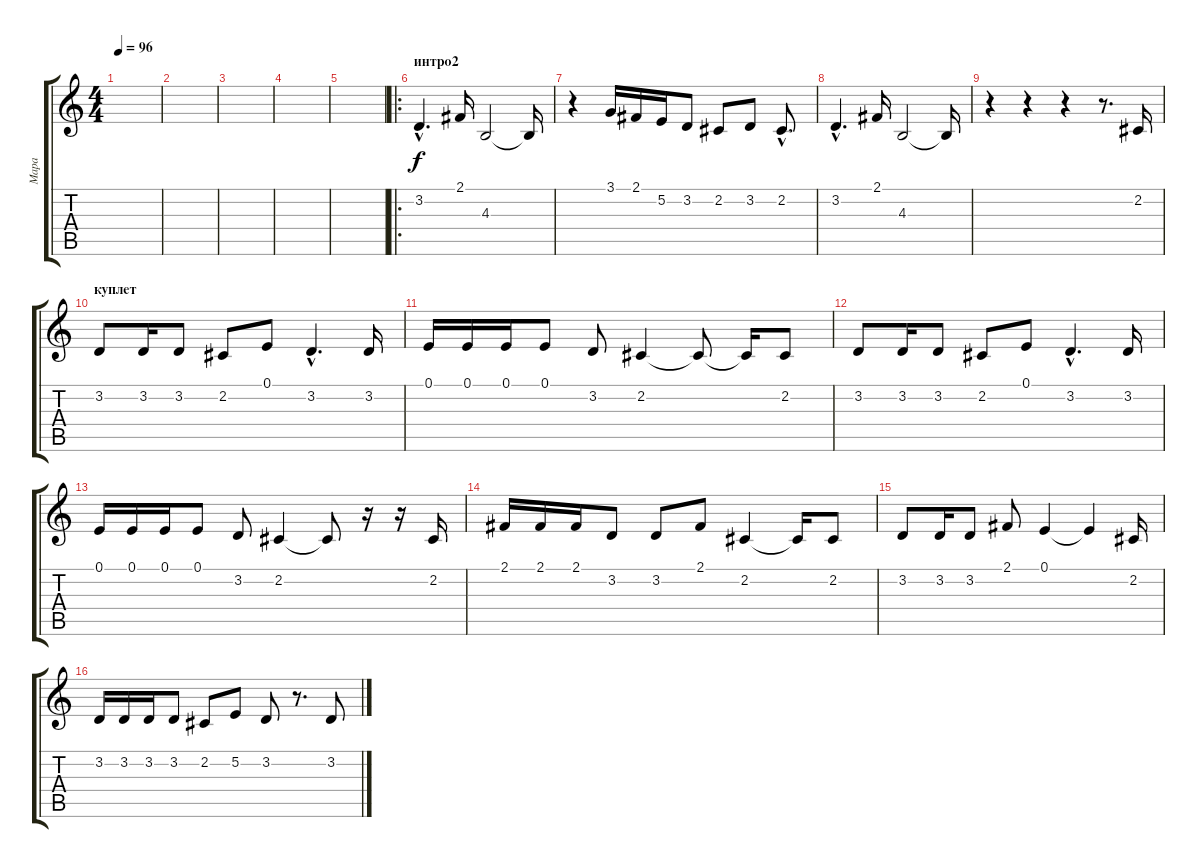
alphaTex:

\track ("Мара" "Мара") {instrument electricgrandpiano}
\staff {score tabs}
\tuning (E4 B3 G3 D3 A2 E2) {hide}
\ts (4 4)
\tempo 96
\clef g2
\ks c
|
|
|
|
|
\ro
\section ("" "интро2")
3.2{hac}.4{d} 2.1.16 4.3.2 4.3{t}.16 |
r.4 3.1.16 2.1.16 5.2.16 3.2.8 2.2.8 3.2.8 2.2{hac}.8{d} |
3.2{hac}.4{d} 2.1.16 4.3.2 4.3{t}.16 |
r.4 r.4 r.4 r.8{d} 2.2.16 |
\section ("" "куплет")
3.2.8 3.2.16 3.2.8 2.2.8 0.1.8 3.2{hac}.4{d} 3.2.16 |
0.1.16 0.1.16 0.1.16 0.1.8 3.2.8 2.2.4 2.2{t}.8 2.2{t}.16 2.2.8 |
3.2.8 3.2.16 3.2.8 2.2.8 0.1.8 3.2{hac}.4{d} 3.2.16 |
0.1.16 0.1.16 0.1.16 0.1.8 3.2.8 2.2.4 2.2{t}.8 r.16 r.16 2.2.16 |
2.1.16 2.1.16 2.1.16 3.2.8 3.2.8 2.1.8 2.2.4 2.2{t}.16 2.2.8 |
3.2.8 3.2.16 3.2.8 2.1.8 0.1.4 0.1{t}.4 2.2.16 |
3.2.16 3.2.16 3.2.16 3.2.8 2.2.8 5.2.8 3.2.8 r.8{d} 3.2.8
